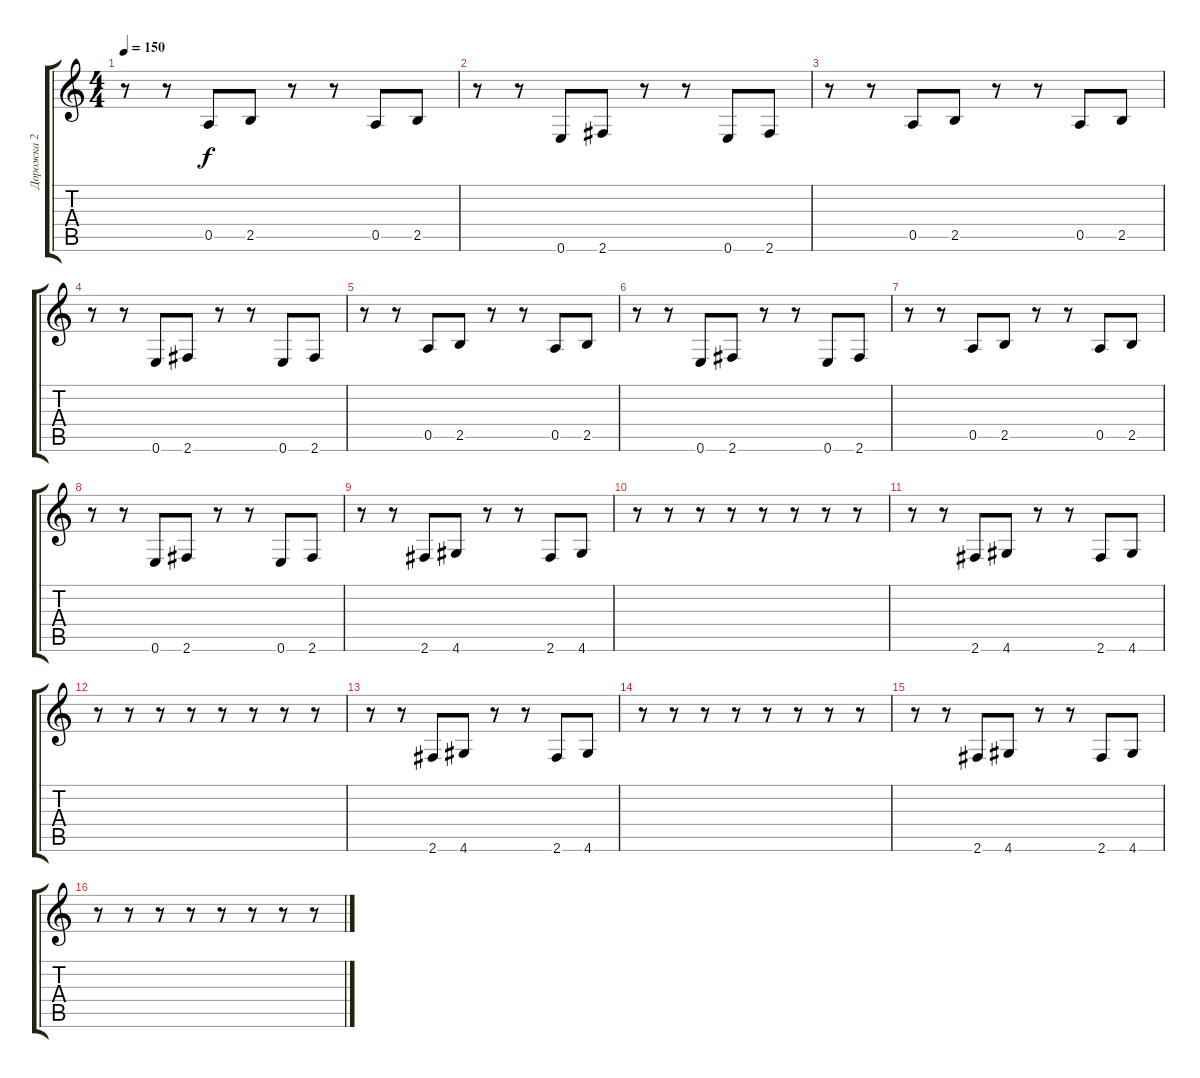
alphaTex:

\track ("Дорожка 2" "Дорожка 2") {instrument synthbass1}
\staff {score tabs}
\tuning (E4 B3 G3 D3 A2 E2) {hide}
\ts (4 4)
\tempo 150
\clef g2
\ks c
r.8{dy f} r.8 0.5.8 2.5.8 r.8 r.8 0.5.8 2.5.8 |
r.8 r.8 0.6.8 2.6.8 r.8 r.8 0.6.8 2.6.8 |
r.8 r.8 0.5.8 2.5.8 r.8 r.8 0.5.8 2.5.8 |
r.8 r.8 0.6.8 2.6.8 r.8 r.8 0.6.8 2.6.8 |
r.8 r.8 0.5.8 2.5.8 r.8 r.8 0.5.8 2.5.8 |
r.8 r.8 0.6.8 2.6.8 r.8 r.8 0.6.8 2.6.8 |
r.8 r.8 0.5.8 2.5.8 r.8 r.8 0.5.8 2.5.8 |
r.8 r.8 0.6.8 2.6.8 r.8 r.8 0.6.8 2.6.8 |
r.8 r.8 2.6.8 4.6.8 r.8 r.8 2.6.8 4.6.8 |
r.8 r.8 r.8 r.8 r.8 r.8 r.8 r.8 |
r.8 r.8 2.6.8 4.6.8 r.8 r.8 2.6.8 4.6.8 |
r.8 r.8 r.8 r.8 r.8 r.8 r.8 r.8 |
r.8 r.8 2.6.8 4.6.8 r.8 r.8 2.6.8 4.6.8 |
r.8 r.8 r.8 r.8 r.8 r.8 r.8 r.8 |
r.8 r.8 2.6.8 4.6.8 r.8 r.8 2.6.8 4.6.8 |
r.8 r.8 r.8 r.8 r.8 r.8 r.8 r.8
